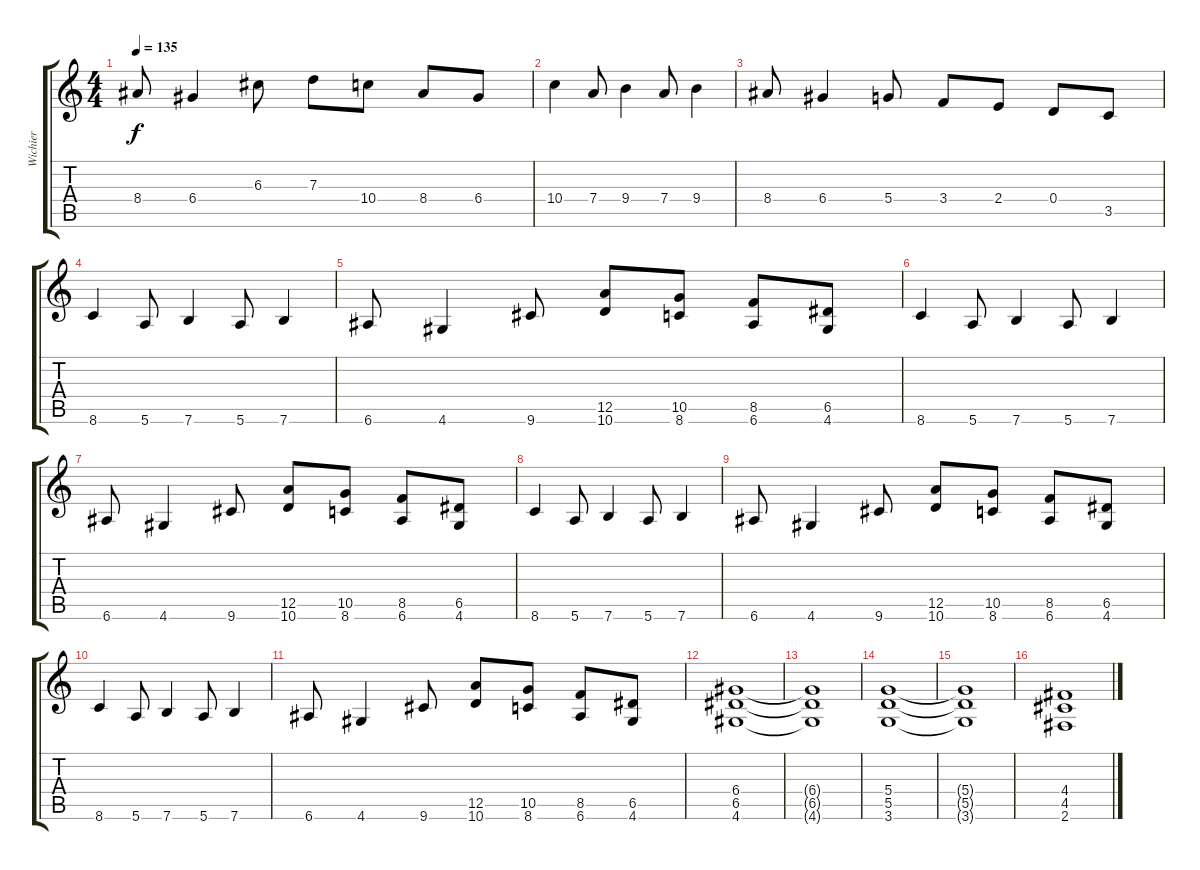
\track ("Wichier" "Wichier") {instrument distortionguitar}
\staff {score tabs}
\tuning (E4 B3 G3 D3 A2 E2) {hide}
\ts (4 4)
\tempo 135
\clef g2
\ks c
8.4.8{dy f} 6.4.4 6.3.8 7.3.8 10.4.8 8.4.8 6.4.8 |
10.4.4 7.4.8 9.4.4 7.4.8 9.4.4 |
8.4.8 6.4.4 5.4.8 3.4.8 2.4.8 0.4.8 3.5.8 |
8.6.4 5.6.8 7.6.4 5.6.8 7.6.4 |
6.6.8 4.6.4 9.6.8 (12.5 10.6).8 (10.5 8.6).8 (8.5 6.6).8 (6.5 4.6).8 |
8.6.4 5.6.8 7.6.4 5.6.8 7.6.4 |
6.6.8 4.6.4 9.6.8 (12.5 10.6).8 (10.5 8.6).8 (8.5 6.6).8 (6.5 4.6).8 |
8.6.4 5.6.8 7.6.4 5.6.8 7.6.4 |
6.6.8 4.6.4 9.6.8 (12.5 10.6).8 (10.5 8.6).8 (8.5 6.6).8 (6.5 4.6).8 |
8.6.4 5.6.8 7.6.4 5.6.8 7.6.4 |
6.6.8 4.6.4 9.6.8 (12.5 10.6).8 (10.5 8.6).8 (8.5 6.6).8 (6.5 4.6).8 |
(6.4 6.5 4.6).1 |
(6.4{t} 6.5{t} 4.6{t}).1 |
(5.4 5.5 3.6).1 |
(5.4{t} 5.5{t} 3.6{t}).1 |
(4.4 4.5 2.6).1
